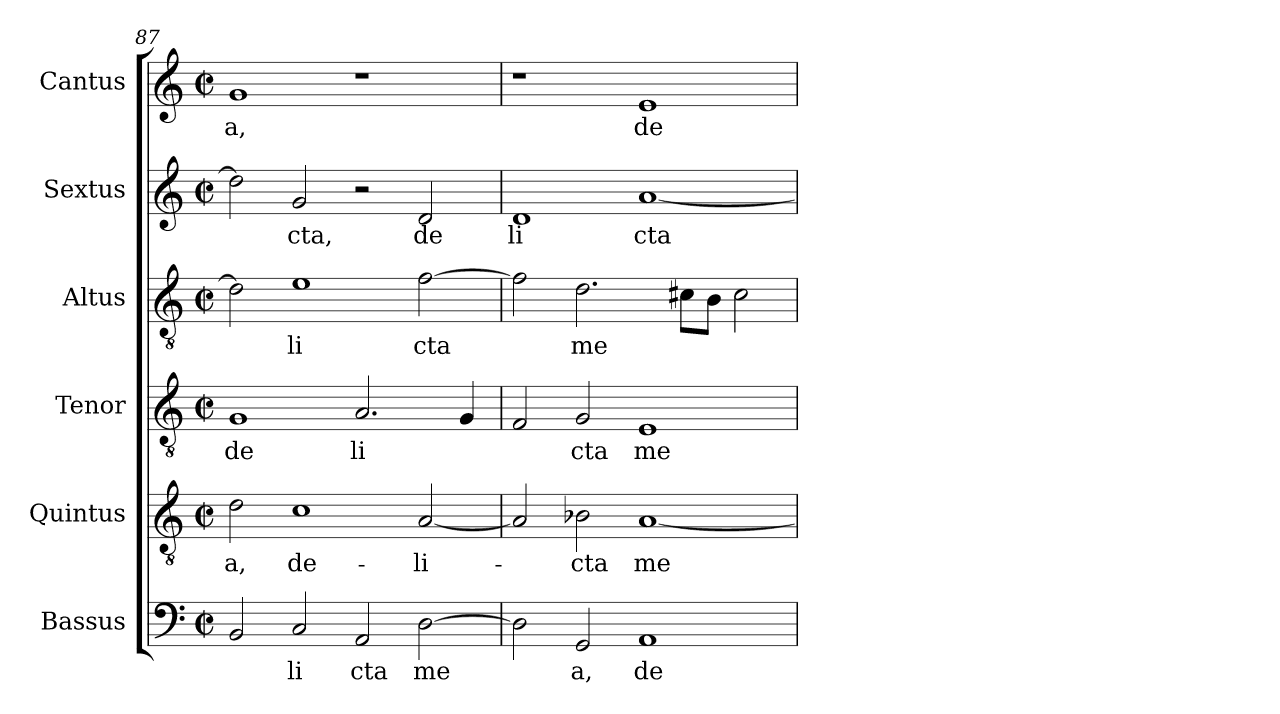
**kern	**text	**kern	**text	**kern	**text	**kern	**text	**kern	**text	**kern	**text
*part6	*part6	*part5	*part5	*part4	*part4	*part3	*part3	*part2	*part2	*part1	*part1
*staff6	*staff6	*staff5	*staff5	*staff4	*staff4	*staff3	*staff3	*staff2	*staff2	*staff1	*staff1
*I"Bassus	*	*I"Quintus	*	*I"Tenor	*	*I"Altus	*	*I"Sextus	*	*I"Cantus	*
*clefF4	*	*clefGv2	*	*clefGv2	*	*clefGv2	*	*clefG2	*	*clefG2	*
*k[]	*	*	*	*	*	*k[]	*	*	*	*	*
*C:	*	*	*	*	*	*C:	*	*	*	*	*
*M2/2	*	*M2/2	*	*M2/2	*	*M2/2	*	*M2/2	*	*M2/2	*
*met(c|)	*	*met(c|)	*	*met(c|)	*	*met(c|)	*	*met(c|)	*	*met(c|)	*
=87	=87	=87	=87	=87	=87	=87	=87	=87	=87	=87	=87
!	!	!	!LO:LY:b:cj	!	!LO:LY:b:cj	!	!	!	!	!	!LO:LY:b:cj
2BB/	.	2d\	-a,	1G	de	2d\]	.	2dd\]	.	1g	a,
!	!LO:LY:b:cj	!	!LO:LY:b:cj	!	!	!	!LO:LY:b:cj	!	!LO:LY:b:cj	!	!
2C/	li	1c	de-	.	.	1e	li	2g/	cta,	.	.
!	!LO:LY:b:cj	!	!	!	!LO:LY:b:cj	!	!	!	!	!	!
2AA/	cta	.	.	2.A/	li	.	.	2r	.	1r	.
!	!LO:LY:b	!	!LO:LY:b:cj	!	!	!	!LO:LY:b	!	!LO:LY:b:cj	!	!
[>2D\	me	[<2A/	-li-	.	.	[>2f\	cta	2d/	de	.	.
.	.	.	.	4G/	.	.	.	.	.	.	.
=88	=88	=88	=88	=88	=88	=88	=88	=88	=88	=88	=88
!	!	!	!	!	!	!	!	!	!LO:LY:b:cj	!	!
2D\]	.	2A/]	.	2F/	.	2f\]	.	1d	li	1r	.
!	!LO:LY:b:cj	!	!LO:LY:b:cj	!	!LO:LY:b:cj	!	!LO:LY:b	!	!	!	!
2GG/	a,	2B-X\	-cta	2G/	cta	2.d\	me	.	.	.	.
!	!LO:LY:b:cj	!	!LO:LY:b:cj	!	!LO:LY:b:cj	!	!	!	!LO:LY:b:cj	!	!LO:LY:b:cj
1AA	de	[<1A	me-	1E	me	.	.	[<1a	cta	1e	de
.	.	.	.	.	.	8c#\L	.	.	.	.	.
.	.	.	.	.	.	8B\J	.	.	.	.	.
.	.	.	.	.	.	2c#\	.	.	.	.	.
=	=	=	=	=	=	=	=	=	=	=	=
*-	*-	*-	*-	*-	*-	*-	*-	*-	*-	*-	*-
